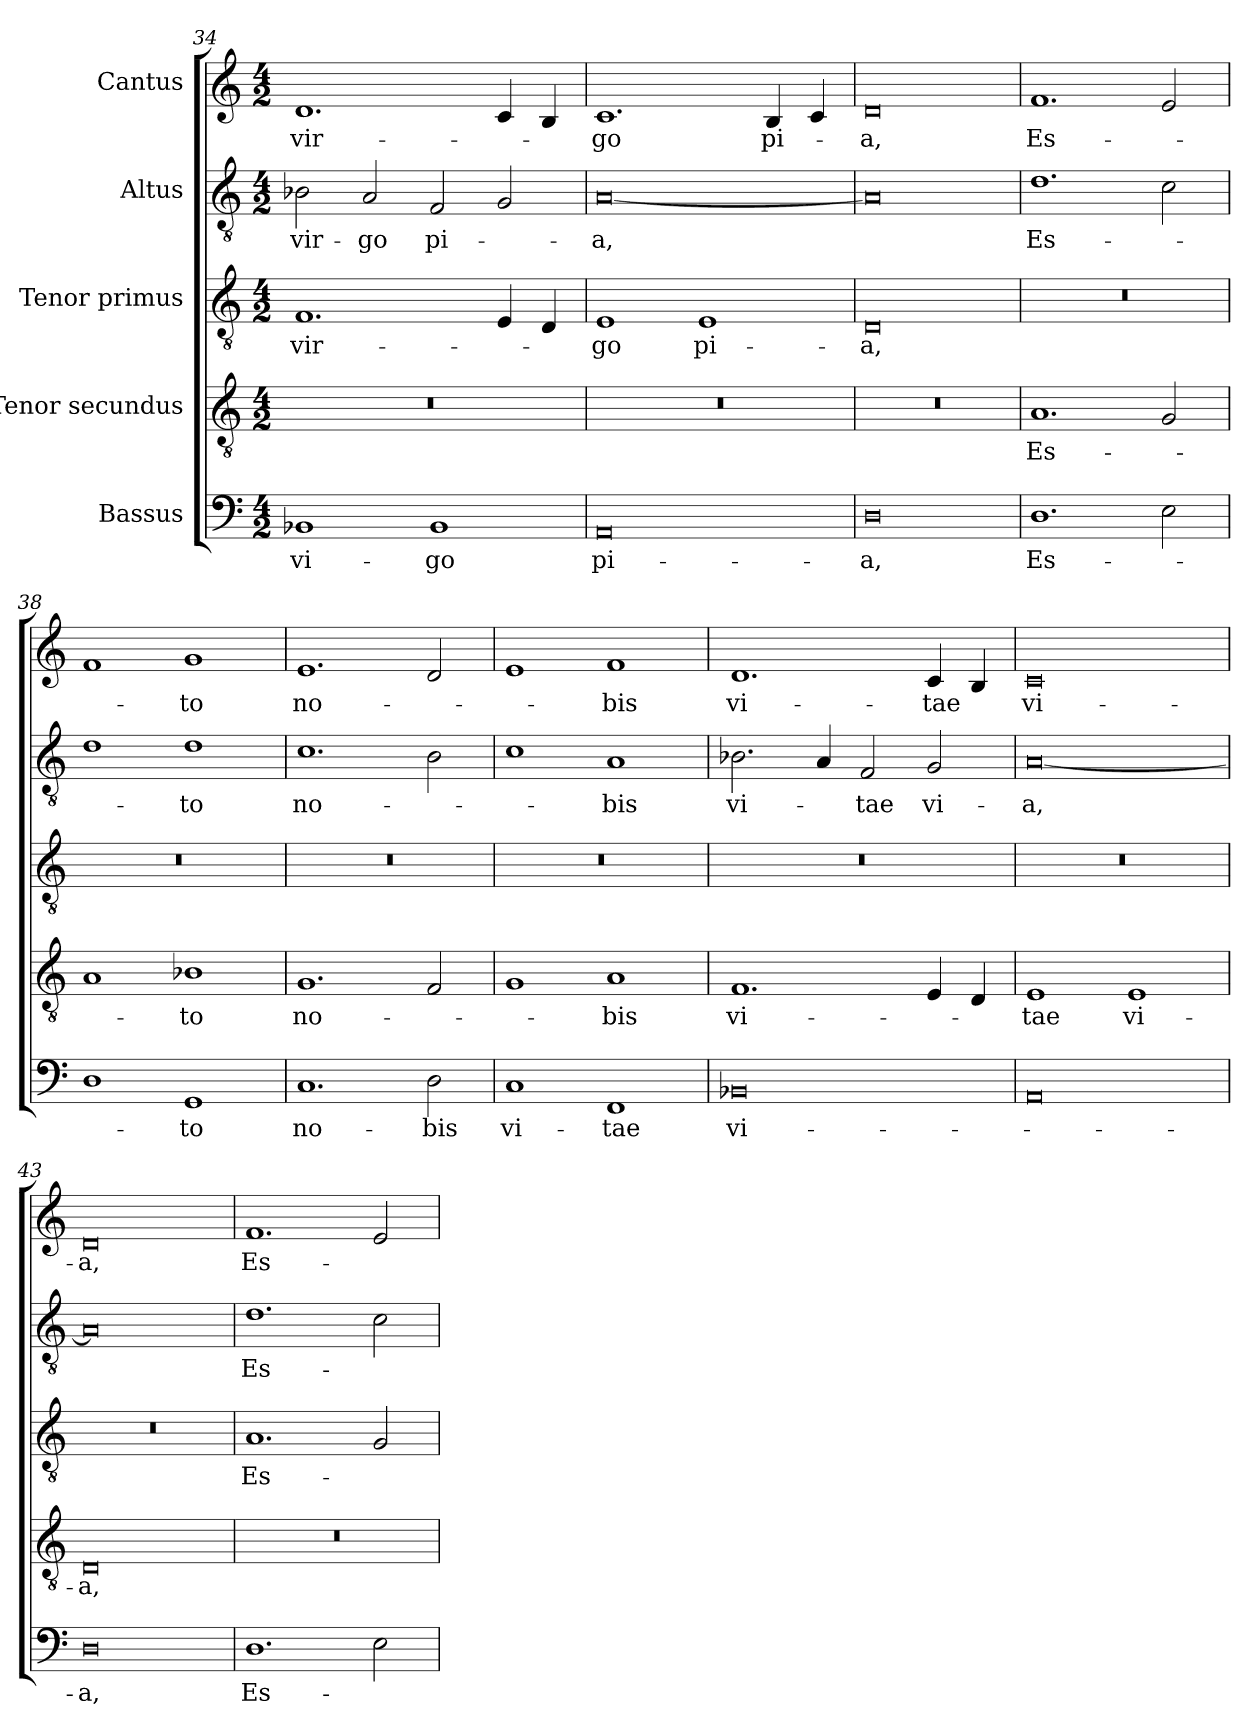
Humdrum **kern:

**kern	**text	**kern	**text	**kern	**text	**kern	**text	**kern	**text
*part5	*part5	*part4	*part4	*part3	*part3	*part2	*part2	*part1	*part1
*staff5	*staff5	*staff4	*staff4	*staff3	*staff3	*staff2	*staff2	*staff1	*staff1
*I"Bassus	*	*I"Tenor secundus	*	*I"Tenor primus	*	*I"Altus	*	*I"Cantus	*
*clefF4	*	*clefGv2	*	*clefGv2	*	*clefGv2	*	*clefG2	*
*k[]	*	*k[]	*	*k[]	*	*k[]	*	*k[]	*
*C:	*	*C:	*	*C:	*	*C:	*	*C:	*
*M4/2	*	*M4/2	*	*M4/2	*	*M4/2	*	*M4/2	*
=34	=34	=34	=34	=34	=34	=34	=34	=34	=34
1BB-X/	vi-	0r	.	1.F/	vir-	2B-X\	vir-	1.d/	vir-
.	.	.	.	.	.	2A/	-go	.	.
1BB-/	-go	.	.	.	.	2F/	pi-	.	.
.	.	.	.	4E/	.	2G/	.	4c/	.
.	.	.	.	4D/	.	.	.	4B/	.
=35	=35	=35	=35	=35	=35	=35	=35	=35	=35
0AA/	pi-	0r	.	1E/	-go	[0A/	-a,	1.c/	-go
.	.	.	.	1E/	pi-	.	.	.	.
.	.	.	.	.	.	.	.	4B/	pi-
.	.	.	.	.	.	.	.	4c/	.
!!LO:LB:g=z
=36	=36	=36	=36	=36	=36	=36	=36	=36	=36
0D\	-a,	0r	.	0D/	-a,	0A/]	.	0d/	-a,
=37	=37	=37	=37	=37	=37	=37	=37	=37	=37
1.D\	Es-	1.A/	Es-	0r	.	1.d\	Es-	1.f/	Es-
2E\	.	2G/	.	.	.	2c\	.	2e/	.
=38	=38	=38	=38	=38	=38	=38	=38	=38	=38
1D\	.	1A/	.	0r	.	1d\	.	1f/	.
1GG/	-to	1B-X\	-to	.	.	1d\	-to	1g/	-to
=39	=39	=39	=39	=39	=39	=39	=39	=39	=39
1.C/	no-	1.G/	no-	0r	.	1.c\	no-	1.e/	no-
2D\	-bis	2F/	.	.	.	2B\	.	2d/	.
=40	=40	=40	=40	=40	=40	=40	=40	=40	=40
1C/	vi-	1G/	.	0r	.	1c\	.	1e/	.
1FF/	-tae	1A/	-bis	.	.	1A/	-bis	1f/	-bis
=41	=41	=41	=41	=41	=41	=41	=41	=41	=41
0BB-X/	vi-	1.F/	vi-	0r	.	2.B-X\	vi-	1.d/	vi-
.	.	.	.	.	.	4A/	.	.	.
.	.	.	.	.	.	2F/	-tae	.	.
.	.	4E/	.	.	.	2G/	vi-	4c/	-tae
.	.	4D/	.	.	.	.	.	4B/	.
=42	=42	=42	=42	=42	=42	=42	=42	=42	=42
0AA/	.	1E/	-tae	0r	.	[0A/	-a,	0c/	vi-
.	.	1E/	vi-	.	.	.	.	.	.
=43	=43	=43	=43	=43	=43	=43	=43	=43	=43
0D\	-a,	0D/	-a,	0r	.	0A/]	.	0d/	-a,
!!LO:PB:g=z
=44	=44	=44	=44	=44	=44	=44	=44	=44	=44
1.D\	Es-	0r	.	1.A/	Es-	1.d\	Es-	1.f/	Es-
2E\	.	.	.	2G/	.	2c\	.	2e/	.
=	=	=	=	=	=	=	=	=	=
*-	*-	*-	*-	*-	*-	*-	*-	*-	*-
